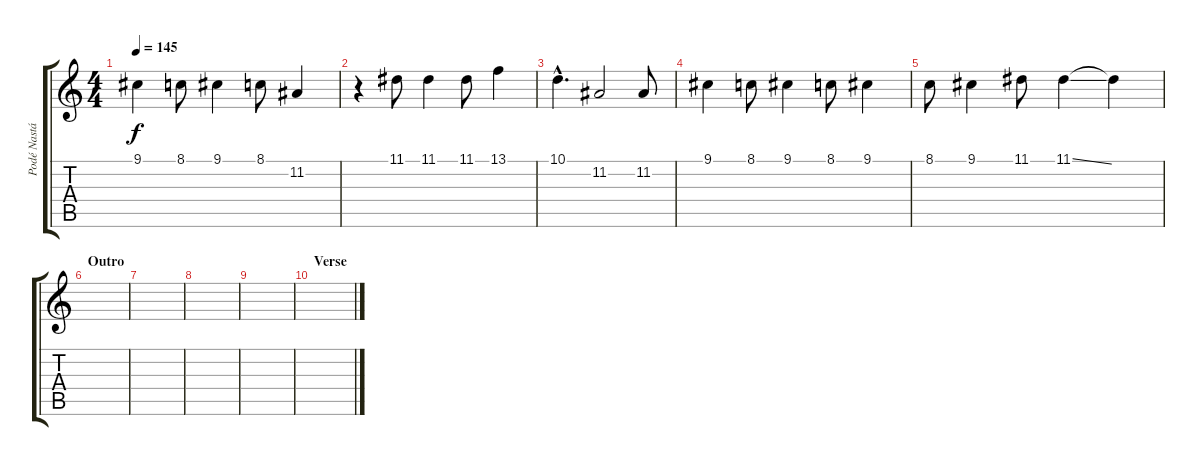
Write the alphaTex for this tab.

\track ("Podé Nastácia" "Podé Nastá") {instrument lead5charang}
\staff {score tabs}
\tuning (E4 B3 G3 D3 A2 E2) {hide}
\ts (4 4)
\tempo 145
\clef g2
\ks c
9.1.4{dy f} 8.1.8 9.1.4 8.1.8 11.2.4 |
r.4 11.1.8 11.1.4 11.1.8 13.1.4 |
10.1{hac}.4{d} 11.2.2 11.2.8 |
9.1.4 8.1.8 9.1.4 8.1.8 9.1.4 |
8.1.8 9.1.4 11.1.8 11.1{ss}.4 11.1{t}.4 |
\section ("" "Outro")
|
|
|
|
\section ("" "Verse")
